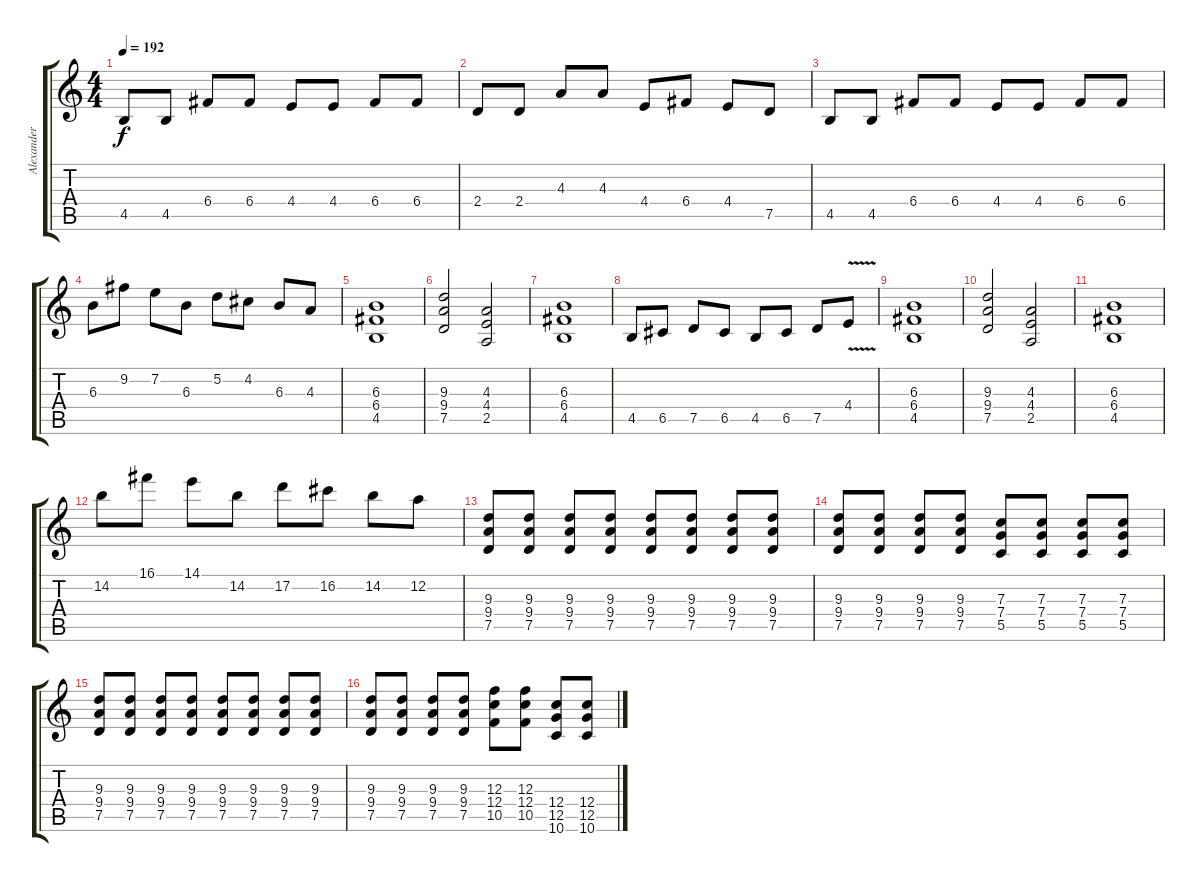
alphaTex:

\track ("Alexander Kuoppala" "Alexander ") {instrument distortionguitar}
\staff {score tabs}
\tuning (D4 A3 F3 C3 G2 D2) {hide}
\ts (4 4)
\tempo 192
\clef g2
\ks c
4.5.8{dy f} 4.5.8 6.4.8 6.4.8 4.4.8 4.4.8 6.4.8 6.4.8 |
2.4.8 2.4.8 4.3.8 4.3.8 4.4.8 6.4.8 4.4.8 7.5.8 |
4.5.8 4.5.8 6.4.8 6.4.8 4.4.8 4.4.8 6.4.8 6.4.8 |
6.3.8 9.2.8 7.2.8 6.3.8 5.2.8 4.2.8 6.3.8 4.3.8 |
(6.3 6.4 4.5).1 |
(9.3 9.4 7.5).2 (4.3 4.4 2.5).2 |
(6.3 6.4 4.5).1 |
4.5.8 6.5.8 7.5.8 6.5.8 4.5.8 6.5.8 7.5.8 4.4{v}.8 |
(6.3 6.4 4.5).1 |
(9.3 9.4 7.5).2 (4.3 4.4 2.5).2 |
(6.3 6.4 4.5).1 |
14.2.8 16.1.8 14.1.8 14.2.8 17.2.8 16.2.8 14.2.8 12.2.8 |
(9.3 9.4 7.5).8 (9.3 9.4 7.5).8 (9.3 9.4 7.5).8 (9.3 9.4 7.5).8 (9.3 9.4 7.5).8 (9.3 9.4 7.5).8 (9.3 9.4 7.5).8 (9.3 9.4 7.5).8 |
(9.3 9.4 7.5).8 (9.3 9.4 7.5).8 (9.3 9.4 7.5).8 (9.3 9.4 7.5).8 (7.3 7.4 5.5).8 (7.3 7.4 5.5).8 (7.3 7.4 5.5).8 (7.3 7.4 5.5).8 |
(9.3 9.4 7.5).8 (9.3 9.4 7.5).8 (9.3 9.4 7.5).8 (9.3 9.4 7.5).8 (9.3 9.4 7.5).8 (9.3 9.4 7.5).8 (9.3 9.4 7.5).8 (9.3 9.4 7.5).8 |
(9.3 9.4 7.5).8 (9.3 9.4 7.5).8 (9.3 9.4 7.5).8 (9.3 9.4 7.5).8 (12.3 12.4 10.5).8 (12.3 12.4 10.5).8 (12.4 12.5 10.6).8 (12.4 12.5 10.6).8
